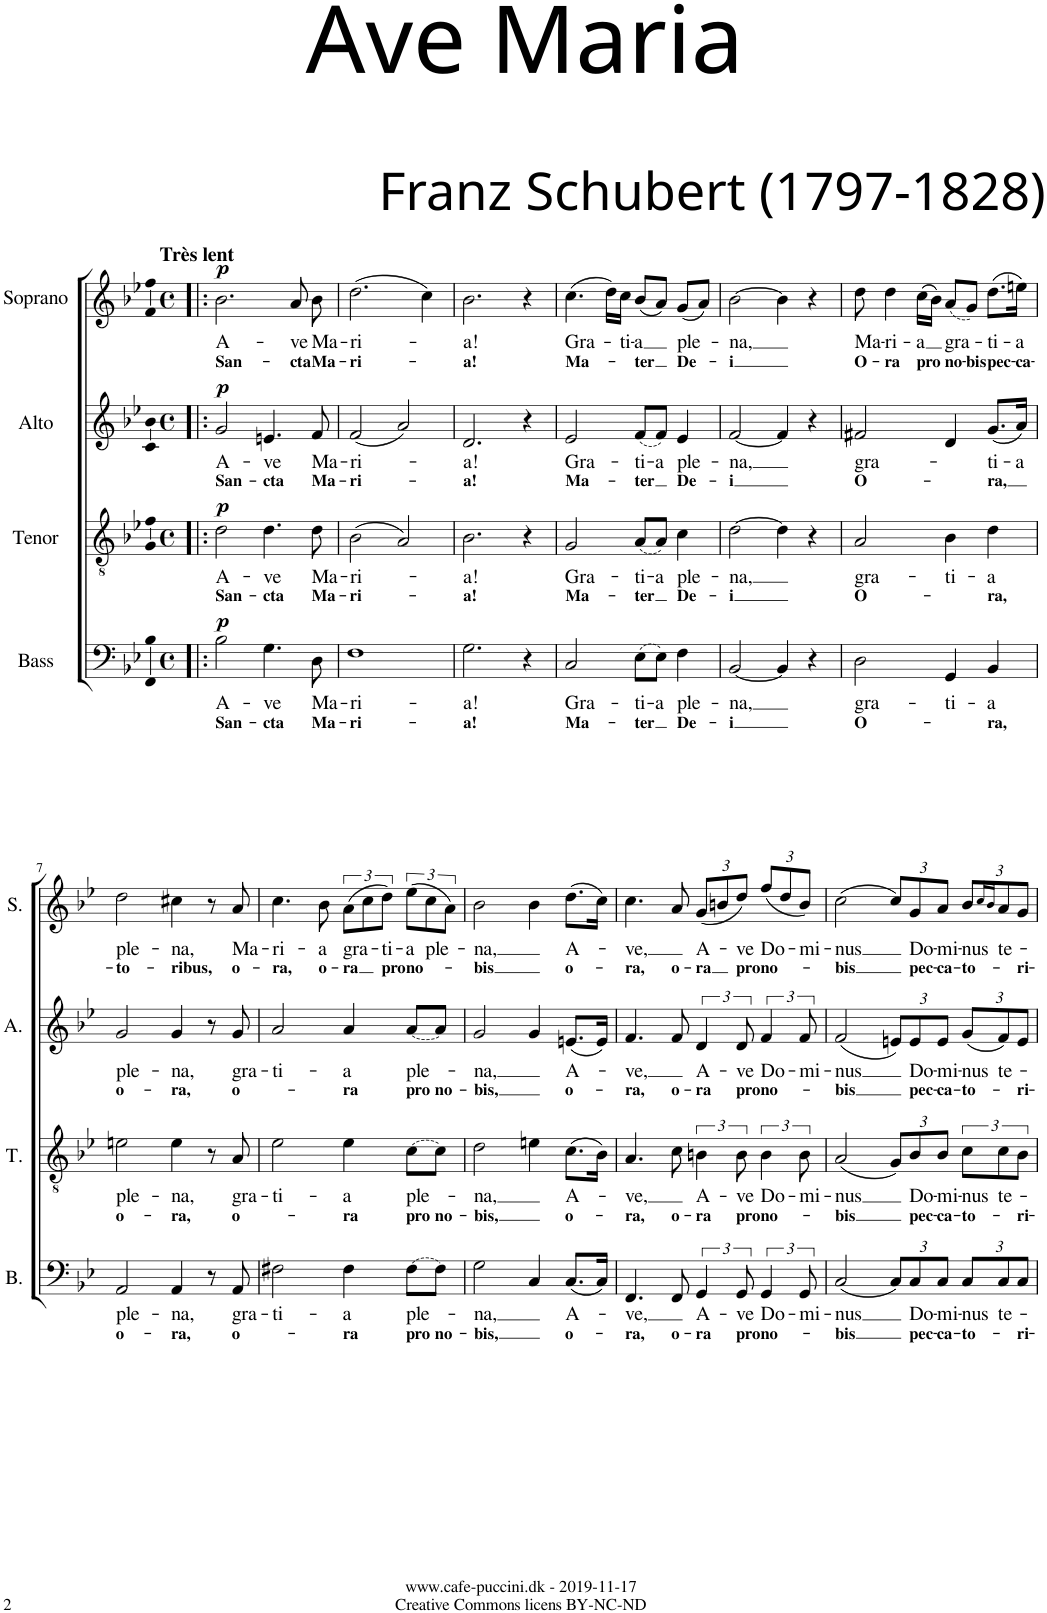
**kern	**text	**text	**dynam	**kern	**text	**text	**dynam	**kern	**text	**text	**dynam	**kern	**text	**text	**dynam
*part4	*part4	*part4	*part4	*part3	*part3	*part3	*part3	*part2	*part2	*part2	*part2	*part1	*part1	*part1	*part1
*staff4	*staff4	*staff4	*staff4	*staff3	*staff3	*staff3	*staff3	*staff2	*staff2	*staff2	*staff2	*staff1	*staff1	*staff1	*staff1
*I"Bass	*	*	*	*I"Tenor	*	*	*	*I"Alto	*	*	*	*I"Soprano	*	*	*
*I'B.	*	*	*	*I'T.	*	*	*	*I'A.	*	*	*	*I'S.	*	*	*
*clefF4	*	*	*	*clefGv2	*	*	*	*clefG2	*	*	*	*clefG2	*	*	*
*k[b-e-]	*	*	*	*k[b-e-]	*	*	*	*k[b-e-]	*	*	*	*k[b-e-]	*	*	*
*M4/4	*	*	*	*M4/4	*	*	*	*M4/4	*	*	*	*M4/4	*	*	*
*met(c)	*	*	*	*met(c)	*	*	*	*met(c)	*	*	*	*met(c)	*	*	*
=1!|:	=1!|:	=1!|:	=1!|:	=1!|:	=1!|:	=1!|:	=1!|:	=1!|:	=1!|:	=1!|:	=1!|:	=1!|:	=1!|:	=1!|:	=1!|:
!	!	!	!	!	!	!	!	!	!	!	!	!LO:TX:a:B:t=Très lent	!	!	!
!	!LO:LY:b	!LO:LY:b	!LO:DY:a	!	!LO:LY:b	!LO:LY:b	!LO:DY:a	!	!LO:LY:b	!LO:LY:b	!LO:DY:a	!	!LO:LY:b	!LO:LY:b	!LO:DY:a
2B-\	A-	San-	p	2d\	A-	San-	p	2g/	A-	San-	p	2.b-\	A-	San-	p
!	!LO:LY:b	!LO:LY:b	!	!	!LO:LY:b	!LO:LY:b	!	!	!LO:LY:b	!LO:LY:b	!	!	!	!	!
4.G\	-ve	-cta	.	4.d\	-ve	-cta	.	4.en/	-ve	-cta	.	.	.	.	.
!	!	!	!	!	!	!	!	!	!	!	!	!	!LO:LY:b	!LO:LY:b	!
.	.	.	.	.	.	.	.	.	.	.	.	8a/	-ve	-cta	.
!	!LO:LY:b	!LO:LY:b	!	!	!LO:LY:b	!LO:LY:b	!	!	!LO:LY:b	!LO:LY:b	!	!	!LO:LY:b	!LO:LY:b	!
8D\	Ma-	Ma-	.	8d\	Ma-	Ma-	.	8f/	Ma-	Ma-	.	8b-\	Ma-	Ma-	.
=2	=2	=2	=2	=2	=2	=2	=2	=2	=2	=2	=2	=2	=2	=2	=2
!	!LO:LY:b	!LO:LY:b	!	!	!LO:LY:b	!LO:LY:b	!	!	!LO:LY:b	!LO:LY:b	!	!	!LO:LY:b	!LO:LY:b	!
1F	-ri-	-ri-	.	(2B-\	-ri-	-ri-	.	(2f/	-ri-	-ri-	.	(2.dd\	-ri-	-ri-	.
.	.	.	.	2A/)	.	.	.	2a/)	.	.	.	.	.	.	.
.	.	.	.	.	.	.	.	.	.	.	.	4cc\)	.	.	.
=3	=3	=3	=3	=3	=3	=3	=3	=3	=3	=3	=3	=3	=3	=3	=3
!	!LO:LY:b	!LO:LY:b	!	!	!LO:LY:b	!LO:LY:b	!	!	!LO:LY:b	!LO:LY:b	!	!	!LO:LY:b	!LO:LY:b	!
2.G\	-a!	-a!	.	2.B-\	-a!	-a!	.	2.d/	-a!	-a!	.	2.b-\	-a!	-a!	.
4r	.	.	.	4r	.	.	.	4r	.	.	.	4r	.	.	.
=4	=4	=4	=4	=4	=4	=4	=4	=4	=4	=4	=4	=4	=4	=4	=4
!	!LO:LY:b	!LO:LY:b	!	!	!LO:LY:b	!LO:LY:b	!	!	!LO:LY:b	!LO:LY:b	!	!	!LO:LY:b	!LO:LY:b	!
2C/	Gra-	Ma-	.	2G/	Gra-	Ma-	.	2e-/	Gra-	Ma-	.	(4.cc\	Gra-	Ma-	.
.	.	.	.	.	.	.	.	.	.	.	.	16dd\LL)	.	.	.
!	!	!	!	!	!	!	!	!	!	!	!	!	!LO:LY:b	!	!
.	.	.	.	.	.	.	.	.	.	.	.	16cc\JJ	-ti-	.	.
!	!LO:LY:b	!LO:LY:b	!	!	!LO:LY:b	!LO:LY:b	!	!	!LO:LY:b	!LO:LY:b	!	!	!LO:LY:b	!LO:LY:b	!
(8E-\L	-ti-	-ter	.	(8A/L	-ti-	-ter	.	(8f/L	-ti-	-ter	.	(8b-/L	-a	ter	.
!	!LO:LY:b	!	!	!	!LO:LY:b	!	!	!	!LO:LY:b	!	!	!	!	!	!
8E-\J)	-a	.	.	8A/J)	-a	.	.	8f/J)	-a	.	.	8a/J)	.	.	.
!	!LO:LY:b	!LO:LY:b	!	!	!LO:LY:b	!LO:LY:b	!	!	!LO:LY:b	!LO:LY:b	!	!	!LO:LY:b	!LO:LY:b	!
4F\	ple-	De-	.	4c\	ple-	De-	.	4e-/	ple-	De-	.	(8g/L	ple-	De-	.
.	.	.	.	.	.	.	.	.	.	.	.	8a/J)	.	.	.
=5	=5	=5	=5	=5	=5	=5	=5	=5	=5	=5	=5	=5	=5	=5	=5
!	!LO:LY:b	!LO:LY:b	!	!	!LO:LY:b	!LO:LY:b	!	!	!LO:LY:b	!LO:LY:b	!	!	!LO:LY:b	!LO:LY:b	!
[2BB-/	-na,	-i	.	[2d\	-na,	-i	.	[2f/	-na,	-i	.	[2b-\	-na,	-i	.
4BB-/]	.	.	.	4d\]	.	.	.	4f/]	.	.	.	4b-\]	.	.	.
4r	.	.	.	4r	.	.	.	4r	.	.	.	4r	.	.	.
=6	=6	=6	=6	=6	=6	=6	=6	=6	=6	=6	=6	=6	=6	=6	=6
!	!LO:LY:b	!LO:LY:b	!	!	!LO:LY:b	!LO:LY:b	!	!	!LO:LY:b	!LO:LY:b	!	!	!LO:LY:b	!LO:LY:b	!
2D\	gra-	O-	.	2A/	gra-	O-	.	2f#X/	gra-	O-	.	8dd\	Ma-	O-	.
!	!	!	!	!	!	!	!	!	!	!	!	!	!LO:LY:b	!LO:LY:b	!
.	.	.	.	.	.	.	.	.	.	.	.	4dd\	-ri-	-ra	.
!	!	!	!	!	!	!	!	!	!	!	!	!	!LO:LY:b	!LO:LY:b	!
.	.	.	.	.	.	.	.	.	.	.	.	(16cc\LL	-a	-pro	.
.	.	.	.	.	.	.	.	.	.	.	.	16b-\JJ)	.	.	.
!	!LO:LY:b	!	!	!	!LO:LY:b	!	!	!	!	!	!	!	!LO:LY:b	!LO:LY:b	!
4GG/	-ti-	.	.	4B-\	ti-	.	.	4d/	.	.	.	(8a/L	gra-	no-	.
!	!	!	!	!	!	!	!	!	!	!	!	!	!	!LO:LY:b	!
.	.	.	.	.	.	.	.	.	.	.	.	8g/J)	.	bis	.
!	!LO:LY:b	!LO:LY:b	!	!	!LO:LY:b	!LO:LY:b	!	!	!LO:LY:b	!LO:LY:b	!	!	!LO:LY:b	!LO:LY:b	!
4BB-/	-a	-ra,	.	4d\	-a	-ra,	.	(8.g/L	-ti-	-ra,	.	(8.dd\L	-ti-	pec-	.
!	!	!	!	!	!	!	!	!	!LO:LY:b	!	!	!	!LO:LY:b	!LO:LY:b	!
.	.	.	.	.	.	.	.	16a/Jk)	-a	.	.	16een\Jk)	-a	-ca-	.
!!LO:LB:g=z
=7	=7	=7	=7	=7	=7	=7	=7	=7	=7	=7	=7	=7	=7	=7	=7
!	!LO:LY:b	!LO:LY:b	!	!	!LO:LY:b	!LO:LY:b	!	!	!LO:LY:b	!LO:LY:b	!	!	!LO:LY:b	!LO:LY:b	!
2AA/	ple-	o-	.	2en\	ple-	o-	.	2g/	ple-	o-	.	2dd\	ple-	-to-	.
!	!LO:LY:b	!LO:LY:b	!	!	!LO:LY:b	!LO:LY:b	!	!	!LO:LY:b	!LO:LY:b	!	!	!LO:LY:b	!LO:LY:b	!
4AA/	-na,	-ra,	.	4e\	-na,	-ra,	.	4g/	-na,	-ra,	.	4cc#X\	-na,	-ribus,	.
8r	.	.	.	8r	.	.	.	8r	.	.	.	8r	.	.	.
!	!LO:LY:b	!LO:LY:b	!	!	!LO:LY:b	!LO:LY:b	!	!	!LO:LY:b	!LO:LY:b	!	!	!LO:LY:b	!LO:LY:b	!
8AA/	gra-	o-	.	8A/	gra-	o-	.	8g/	gra-	o-	.	8a/	Ma-	o-	.
=8	=8	=8	=8	=8	=8	=8	=8	=8	=8	=8	=8	=8	=8	=8	=8
!	!LO:LY:b	!	!	!	!LO:LY:b	!	!	!	!LO:LY:b	!	!	!	!LO:LY:b	!LO:LY:b	!
2F#X\	-ti-	.	.	2e-\	-ti-	.	.	2a/	-ti-	.	.	4.cc\	-ri-	-ra,	.
!	!	!	!	!	!	!	!	!	!	!	!	!	!LO:LY:b	!LO:LY:b	!
.	.	.	.	.	.	.	.	.	.	.	.	8b-\	-a	o-	.
!	!LO:LY:b	!LO:LY:b	!	!	!LO:LY:b	!LO:LY:b	!	!	!LO:LY:b	!LO:LY:b	!	!	!LO:LY:b	!LO:LY:b	!
4F#\	-a	-ra	.	4e-\	-a	-ra	.	4a/	-a	-ra	.	(12a\L	gra-	-ra	.
.	.	.	.	.	.	.	.	.	.	.	.	12cc\	.	.	.
!	!	!	!	!	!	!	!	!	!	!	!	!	!LO:LY:b	!LO:LY:b	!
.	.	.	.	.	.	.	.	.	.	.	.	12dd\J)	-ti-	pro	.
!LO:T:dash	!LO:LY:b	!LO:LY:b	!	!LO:T:dash	!LO:LY:b	!LO:LY:b	!	!LO:T:dash	!LO:LY:b	!LO:LY:b	!	!	!LO:LY:b	!LO:LY:b	!
[8F#\L	ple-	pro	.	[8c\L	ple-	pro	.	[8a/L	ple-	pro	.	(12ee-\L	-a	no-	.
!	!	!	!	!	!	!	!	!	!	!	!	!	!LO:LY:b	!	!
.	.	.	.	.	.	.	.	.	.	.	.	12cc\	ple-	.	.
!	!	!LO:LY:b	!	!	!	!LO:LY:b	!	!	!	!LO:LY:b	!	!	!	!	!
8F#\J]	.	no-	.	8c\J]	.	no-	.	8a/J]	.	no-	.	.	.	.	.
.	.	.	.	.	.	.	.	.	.	.	.	12a\J)	.	.	.
=9	=9	=9	=9	=9	=9	=9	=9	=9	=9	=9	=9	=9	=9	=9	=9
!	!LO:LY:b	!LO:LY:b	!	!	!LO:LY:b	!LO:LY:b	!	!	!LO:LY:b	!LO:LY:b	!	!	!LO:LY:b	!LO:LY:b	!
2G\	-na,	-bis,	.	2d\	-na,	-bis,	.	2g/	-na,	-bis,	.	2b-\	-na,	-bis	.
4C/	.	.	.	4en\	.	.	.	4g/	.	.	.	4b-\	.	.	.
!	!LO:LY:b	!LO:LY:b	!	!	!LO:LY:b	!LO:LY:b	!	!	!LO:LY:b	!LO:LY:b	!	!	!LO:LY:b	!LO:LY:b	!
(8.C/L	A-	o-	.	(8.c\L	A-	o-	.	(8.en/L	A-	o-	.	(8.dd\L	A-	o-	.
16C/Jk)	.	.	.	16B-\Jk)	.	.	.	16e/Jk)	.	.	.	16cc\Jk)	.	.	.
=10	=10	=10	=10	=10	=10	=10	=10	=10	=10	=10	=10	=10	=10	=10	=10
!	!LO:LY:b	!LO:LY:b	!	!	!LO:LY:b	!LO:LY:b	!	!	!LO:LY:b	!LO:LY:b	!	!	!LO:LY:b	!LO:LY:b	!
4.FF/	-ve,	-ra,	.	4.A/	-ve,	-ra,	.	4.f/	-ve,	-ra,	.	4.cc\	-ve,	-ra,	.
!	!	!LO:LY:b	!	!	!	!LO:LY:b	!	!	!	!LO:LY:b	!	!	!	!LO:LY:b	!
8FF/	.	o-	.	8c\	.	o-	.	8f/	.	o-	.	8a/	.	o-	.
!	!LO:LY:b	!LO:LY:b	!	!	!LO:LY:b	!LO:LY:b	!	!	!LO:LY:b	!LO:LY:b	!	!	!	!	!
*	*	*	*	*	*	*	*	*	*	*	*	*Xbrackettup	*	*	*
!	!	!	!	!	!	!	!	!	!	!	!	!	!LO:LY:b	!LO:LY:b	!
6GG/	A-	-ra	.	6Bn\	A-	-ra	.	6d/	A-	-ra	.	(12g/L	A-	-ra	.
.	.	.	.	.	.	.	.	.	.	.	.	12bn/	.	.	.
!	!LO:LY:b	!LO:LY:b	!	!	!LO:LY:b	!LO:LY:b	!	!	!LO:LY:b	!LO:LY:b	!	!	!LO:LY:b	!LO:LY:b	!
12GG/	-ve	pro	.	12B\	-ve	pro	.	12d/	-ve	pro	.	12dd/J)	-ve	pro	.
!	!LO:LY:b	!LO:LY:b	!	!	!LO:LY:b	!LO:LY:b	!	!	!LO:LY:b	!LO:LY:b	!	!	!LO:LY:b	!LO:LY:b	!
6GG/	Do-	no-	.	6B\	Do-	no-	.	6f/	Do-	no-	.	(12ff/L	Do-	no-	.
.	.	.	.	.	.	.	.	.	.	.	.	12dd/	.	.	.
!	!LO:LY:b	!	!	!	!LO:LY:b	!	!	!	!LO:LY:b	!	!	!	!LO:LY:b	!	!
12GG/	-mi-	.	.	12B\	-mi-	.	.	12f/	-mi-	.	.	12b/J)	-mi-	.	.
=11	=11	=11	=11	=11	=11	=11	=11	=11	=11	=11	=11	=11	=11	=11	=11
!	!LO:LY:b	!LO:LY:b	!	!	!LO:LY:b	!LO:LY:b	!	!	!LO:LY:b	!LO:LY:b	!	!	!LO:LY:b	!LO:LY:b	!
(2C/	-nus	-bis	.	(2A/	-nus	-bis	.	(2f/	-nus	-bis	.	(2cc\	-nus	-bis	.
*Xbrackettup	*	*	*	*Xbrackettup	*	*	*	*Xbrackettup	*	*	*	*	*	*	*
12C/L)	.	.	.	12G/L)	.	.	.	12en/L)	.	.	.	12cc/L)	.	.	.
!	!LO:LY:b	!LO:LY:b	!	!	!LO:LY:b	!LO:LY:b	!	!	!LO:LY:b	!LO:LY:b	!	!	!LO:LY:b	!LO:LY:b	!
12C/	Do-	pec-	.	12B-/	Do-	pec-	.	12e/	Do-	pec-	.	12g/	Do-	pec-	.
!	!LO:LY:b	!LO:LY:b	!	!	!LO:LY:b	!LO:LY:b	!	!	!LO:LY:b	!LO:LY:b	!	!	!LO:LY:b	!LO:LY:b	!
12C/J	-mi-	-ca-	.	12B-/J	-mi-	-ca-	.	12e/J	-mi-	-ca-	.	12a/J	-mi-	-ca-	.
!	!LO:LY:b	!LO:LY:b	!	!	!	!	!	!	!	!	!	!	!	!	!
*	*	*	*	*brackettup	*	*	*	*	*	*	*	*	*	*	*
!	!	!	!	!	!LO:LY:b	!LO:LY:b	!	!	!LO:LY:b	!LO:LY:b	!	!	!LO:LY:b	!LO:LY:b	!
12C/L	-nus	-to-	.	12c\L	-nus	-to-	.	(12g/L	-nus	-to-	.	12b-/L	-nus	-to-	.
.	.	.	.	.	.	.	.	.	.	.	.	16qcc/LL	.	.	.
.	.	.	.	.	.	.	.	.	.	.	.	16qb-/JJ	.	.	.
!	!LO:LY:b	!	!	!	!LO:LY:b	!	!	!	!LO:LY:b	!	!	!	!LO:LY:b	!	!
12C/	te-	.	.	12c\	te-	.	.	12f/)	te-	.	.	12a/	te-	.	.
!	!	!LO:LY:b	!	!	!	!LO:LY:b	!	!	!	!LO:LY:b	!	!	!	!LO:LY:b	!
12C/J	.	-ri-	.	12B-\J	.	-ri-	.	12e/J	.	-ri-	.	12g/J	.	-ri-	.
=	=	=	=	=	=	=	=	=	=	=	=	=	=	=	=
*-	*-	*-	*-	*-	*-	*-	*-	*-	*-	*-	*-	*-	*-	*-	*-
